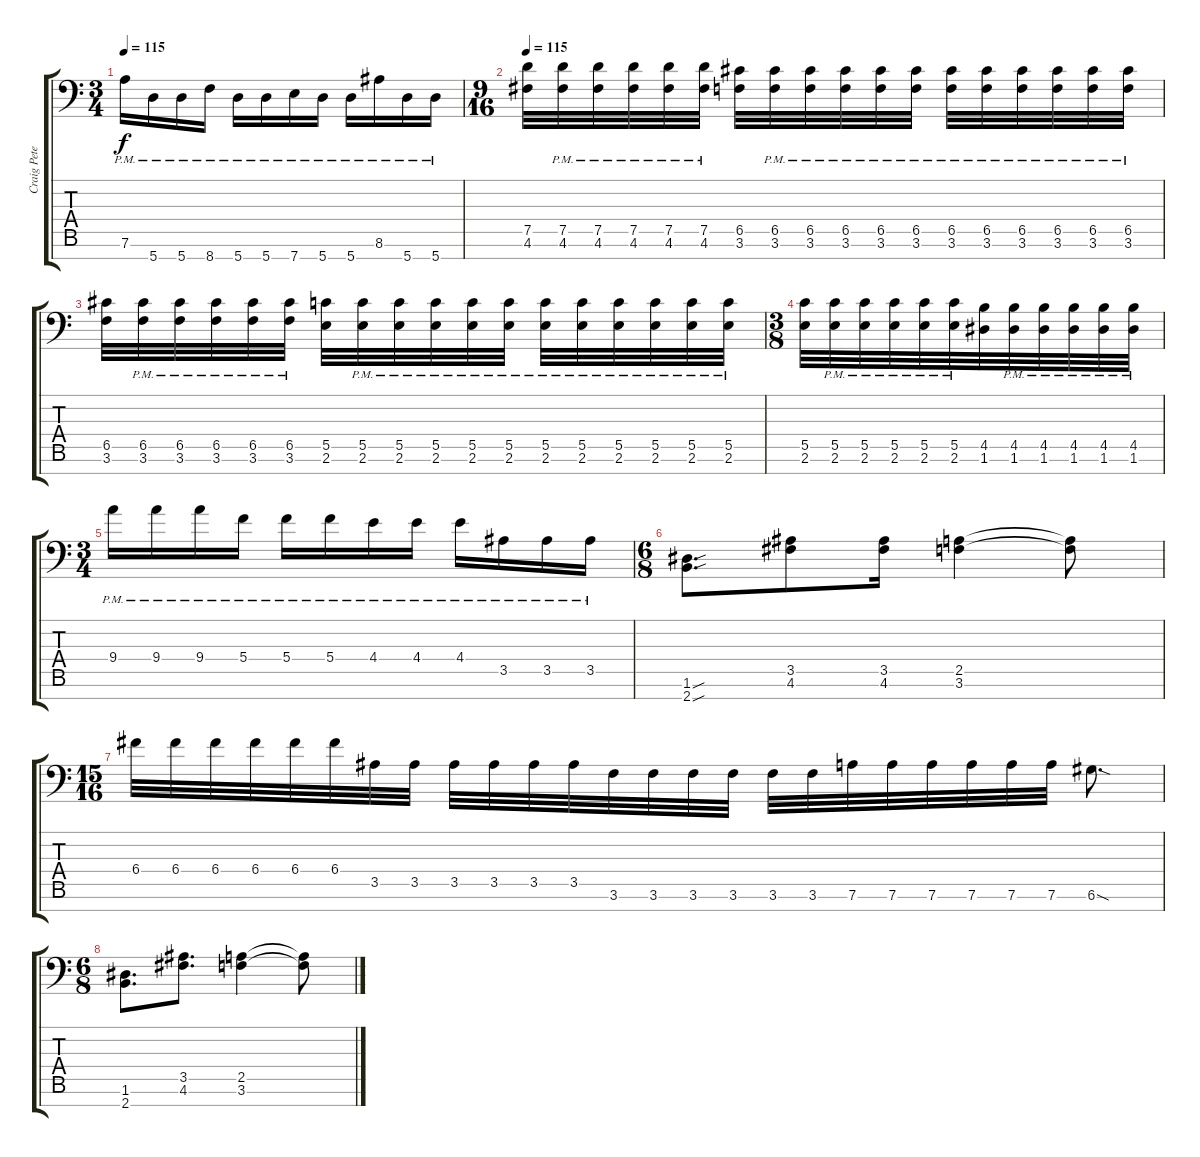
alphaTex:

\track ("Craig Peters" "Craig Pete") {instrument distortionguitar}
\staff {score tabs}
\tuning (D4 A3 F3 C3 G2 D2 A1) {hide}
\ts (3 4)
\tempo 115
\clef f4
\ks c
7.6{pm}.16{dy f} 5.7{pm}.16 5.7{pm}.16 8.7{pm}.16 5.7{pm}.16 5.7{pm}.16 7.7{pm}.16 5.7{pm}.16 5.7{pm}.16 8.6{pm}.16 5.7{pm}.16 5.7{pm}.16 |
\ts (9 16)
\tempo 115
(7.5 4.6).32 (7.5{pm} 4.6{pm}).32 (7.5{pm} 4.6{pm}).32 (7.5{pm} 4.6{pm}).32 (7.5{pm} 4.6{pm}).32 (7.5{pm} 4.6{pm}).32 (6.5 3.6).32 (6.5{pm} 3.6{pm}).32 (6.5{pm} 3.6{pm}).32 (6.5{pm} 3.6{pm}).32 (6.5{pm} 3.6{pm}).32 (6.5{pm} 3.6{pm}).32 (6.5{pm} 3.6{pm}).32 (6.5{pm} 3.6{pm}).32 (6.5{pm} 3.6{pm}).32 (6.5{pm} 3.6{pm}).32 (6.5{pm} 3.6{pm}).32 (6.5{pm} 3.6{pm}).32 |
(6.5 3.6).32 (6.5{pm} 3.6{pm}).32 (6.5{pm} 3.6{pm}).32 (6.5{pm} 3.6{pm}).32 (6.5{pm} 3.6{pm}).32 (6.5{pm} 3.6{pm}).32 (5.5 2.6).32 (5.5{pm} 2.6{pm}).32 (5.5{pm} 2.6{pm}).32 (5.5{pm} 2.6{pm}).32 (5.5{pm} 2.6{pm}).32 (5.5{pm} 2.6{pm}).32 (5.5{pm} 2.6{pm}).32 (5.5{pm} 2.6{pm}).32 (5.5{pm} 2.6{pm}).32 (5.5{pm} 2.6{pm}).32 (5.5{pm} 2.6{pm}).32 (5.5{pm} 2.6{pm}).32 |
\ts (3 8)
(5.5 2.6).32 (5.5{pm} 2.6{pm}).32 (5.5{pm} 2.6{pm}).32 (5.5{pm} 2.6{pm}).32 (5.5{pm} 2.6{pm}).32 (5.5{pm} 2.6{pm}).32 (4.5 1.6).32 (4.5{pm} 1.6{pm}).32 (4.5{pm} 1.6{pm}).32 (4.5{pm} 1.6{pm}).32 (4.5{pm} 1.6{pm}).32 (4.5{pm} 1.6{pm}).32 |
\ts (3 4)
9.4{pm}.16 9.4{pm}.16 9.4{pm}.16 5.4{pm}.16 5.4{pm}.16 5.4{pm}.16 4.4{pm}.16 4.4{pm}.16 4.4{pm}.16 3.5{pm}.16 3.5{pm}.16 3.5{pm}.16 |
\ts (6 8)
(1.6{sou} 2.7{sou}).8{d} (3.5 4.6).8 (3.5 4.6).16 (2.5 3.6).4 (2.5{t} 3.6{t}).8 |
\ts (15 16)
6.4.32 6.4.32 6.4.32 6.4.32 6.4.32 6.4.32 3.5.32 3.5.32 3.5.32 3.5.32 3.5.32 3.5.32 3.6.32 3.6.32 3.6.32 3.6.32 3.6.32 3.6.32 7.6.32 7.6.32 7.6.32 7.6.32 7.6.32 7.6.32 6.6{sod}.8{d} |
\ts (6 8)
(1.6 2.7).8{d} (3.5 4.6).8{d} (2.5 3.6).4 (2.5{t} 3.6{t}).8
